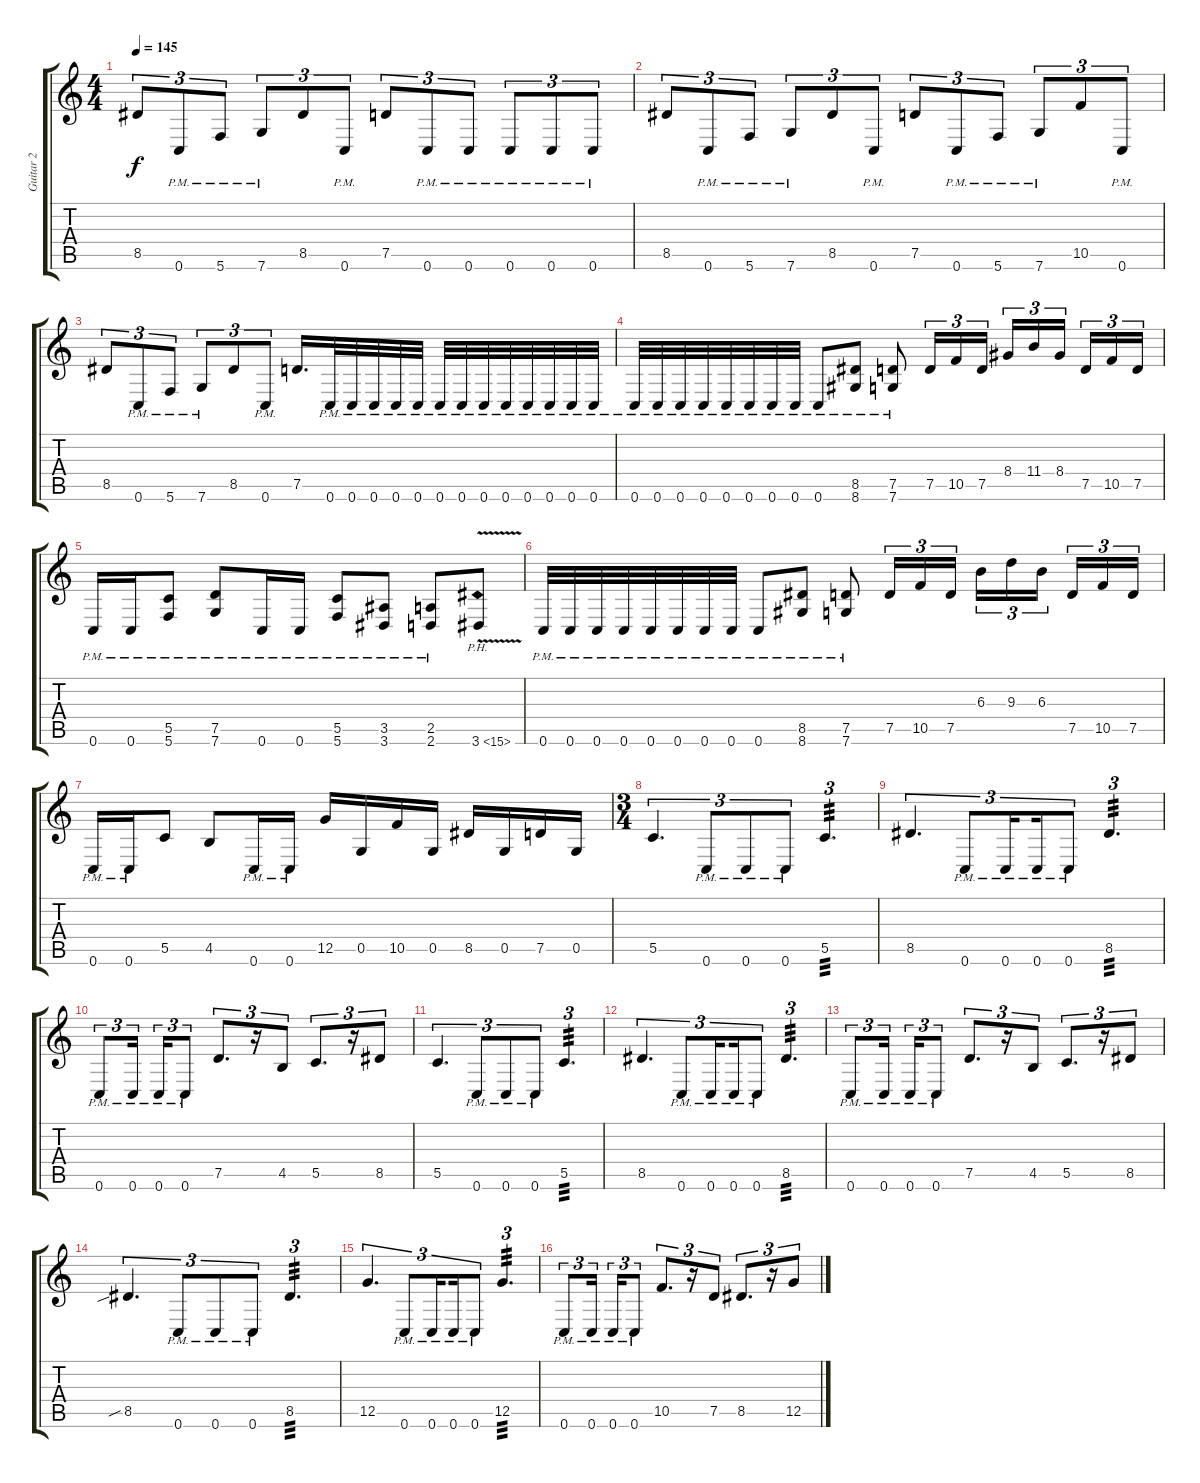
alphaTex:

\track ("Guitar 2" "Guitar 2") {instrument distortionguitar}
\staff {score tabs}
\tuning (D4 A3 F3 C3 G2 C2) {hide}
\ts (4 4)
\tempo 145
\clef g2
\ks c
8.5.8{tu (3 2) dy f} 0.6{pm}.8{tu (3 2)} 5.6{pm}.8{tu (3 2)} 7.6{pm}.8{tu (3 2)} 8.5.8{tu (3 2)} 0.6{pm}.8{tu (3 2)} 7.5.8{tu (3 2)} 0.6{pm}.8{tu (3 2)} 0.6{pm}.8{tu (3 2)} 0.6{pm}.8{tu (3 2)} 0.6{pm}.8{tu (3 2)} 0.6{pm}.8{tu (3 2)} |
8.5.8{tu (3 2)} 0.6{pm}.8{tu (3 2)} 5.6{pm}.8{tu (3 2)} 7.6{pm}.8{tu (3 2)} 8.5.8{tu (3 2)} 0.6{pm}.8{tu (3 2)} 7.5.8{tu (3 2)} 0.6{pm}.8{tu (3 2)} 5.6{pm}.8{tu (3 2)} 7.6{pm}.8{tu (3 2)} 10.5.8{tu (3 2)} 0.6{pm}.8{tu (3 2)} |
8.5.8{tu (3 2)} 0.6{pm}.8{tu (3 2)} 5.6{pm}.8{tu (3 2)} 7.6{pm}.8{tu (3 2)} 8.5.8{tu (3 2)} 0.6{pm}.8{tu (3 2)} 7.5.16{d} 0.6{pm}.32 0.6{pm}.32 0.6{pm}.32 0.6{pm}.32 0.6{pm}.32 0.6{pm}.32 0.6{pm}.32 0.6{pm}.32 0.6{pm}.32 0.6{pm}.32 0.6{pm}.32 0.6{pm}.32 0.6{pm}.32 |
0.6{pm}.32 0.6{pm}.32 0.6{pm}.32 0.6{pm}.32 0.6{pm}.32 0.6{pm}.32 0.6{pm}.32 0.6{pm}.32 0.6{pm}.8 (8.5{pm} 8.6{pm}).8 (7.5{pm} 7.6{pm}).8 7.5.16{tu (3 2)} 10.5.16{tu (3 2)} 7.5.16{tu (3 2)} 8.4.16{tu (3 2)} 11.4.16{tu (3 2)} 8.4.16{tu (3 2) beam splitsecondary} 7.5.16{tu (3 2)} 10.5.16{tu (3 2)} 7.5.16{tu (3 2)} |
0.6{pm}.16 0.6{pm}.16 (5.5{pm} 5.6{pm}).8 (7.5{pm} 7.6{pm}).8 0.6{pm}.16 0.6{pm}.16 (5.5{pm} 5.6{pm}).8 (3.5{pm} 3.6{pm}).8 (2.5{pm} 2.6{pm}).8 3.6{ph 12 v}.8{instrument guitarharmonics} |
0.6{pm}.32{instrument distortionguitar} 0.6{pm}.32 0.6{pm}.32 0.6{pm}.32 0.6{pm}.32 0.6{pm}.32 0.6{pm}.32 0.6{pm}.32 0.6{pm}.8 (8.5{pm} 8.6{pm}).8 (7.5{pm} 7.6{pm}).8 7.5.16{tu (3 2)} 10.5.16{tu (3 2)} 7.5.16{tu (3 2)} 6.3.16{tu (3 2)} 9.3.16{tu (3 2)} 6.3.16{tu (3 2) beam splitsecondary} 7.5.16{tu (3 2)} 10.5.16{tu (3 2)} 7.5.16{tu (3 2)} |
0.6{pm}.16 0.6{pm}.16 5.5.8 4.5.8 0.6{pm}.16 0.6{pm}.16 12.5.16 0.5.16 10.5.16 0.5.16 8.5.16 0.5.16 7.5.16 0.5.16 |
\ts (3 4)
5.5.4{d tu (3 2)} 0.6{pm}.8{tu (3 2)} 0.6{pm}.8{tu (3 2)} 0.6{pm}.8{tu (3 2)} 5.5.4{d tu (3 2) tp 3} |
8.5.4{d tu (3 2)} 0.6{pm}.8{tu (3 2)} 0.6{pm}.16{tu (3 2) beam splitsecondary} 0.6{pm}.16{tu (3 2)} 0.6{pm}.8{tu (3 2)} 8.5.4{d tu (3 2) tp 3} |
0.6{pm}.8{tu (3 2)} 0.6{pm}.16{tu (3 2) beam splitsecondary} 0.6{pm}.16{tu (3 2)} 0.6{pm}.8{tu (3 2)} 7.5.8{d tu (3 2)} r.16{tu (3 2)} 4.5.8{tu (3 2)} 5.5.8{d tu (3 2)} r.16{tu (3 2)} 8.5.8{tu (3 2)} |
5.5.4{d tu (3 2)} 0.6{pm}.8{tu (3 2)} 0.6{pm}.8{tu (3 2)} 0.6{pm}.8{tu (3 2)} 5.5.4{d tu (3 2) tp 3} |
8.5.4{d tu (3 2)} 0.6{pm}.8{tu (3 2)} 0.6{pm}.16{tu (3 2) beam splitsecondary} 0.6{pm}.16{tu (3 2)} 0.6{pm}.8{tu (3 2)} 8.5.4{d tu (3 2) tp 3} |
0.6{pm}.8{tu (3 2)} 0.6{pm}.16{tu (3 2) beam splitsecondary} 0.6{pm}.16{tu (3 2)} 0.6{pm}.8{tu (3 2)} 7.5.8{d tu (3 2)} r.16{tu (3 2)} 4.5.8{tu (3 2)} 5.5.8{d tu (3 2)} r.16{tu (3 2)} 8.5.8{tu (3 2)} |
8.5{sib}.4{d tu (3 2)} 0.6{pm}.8{tu (3 2)} 0.6{pm}.8{tu (3 2)} 0.6{pm}.8{tu (3 2)} 8.5.4{d tu (3 2) tp 3} |
12.5.4{d tu (3 2)} 0.6{pm}.8{tu (3 2)} 0.6{pm}.16{tu (3 2) beam splitsecondary} 0.6{pm}.16{tu (3 2)} 0.6{pm}.8{tu (3 2)} 12.5.4{d tu (3 2) tp 3} |
0.6{pm}.8{tu (3 2)} 0.6{pm}.16{tu (3 2) beam splitsecondary} 0.6{pm}.16{tu (3 2)} 0.6{pm}.8{tu (3 2)} 10.5.8{d tu (3 2)} r.16{tu (3 2)} 7.5.8{tu (3 2)} 8.5.8{d tu (3 2)} r.16{tu (3 2)} 12.5.8{tu (3 2)}
